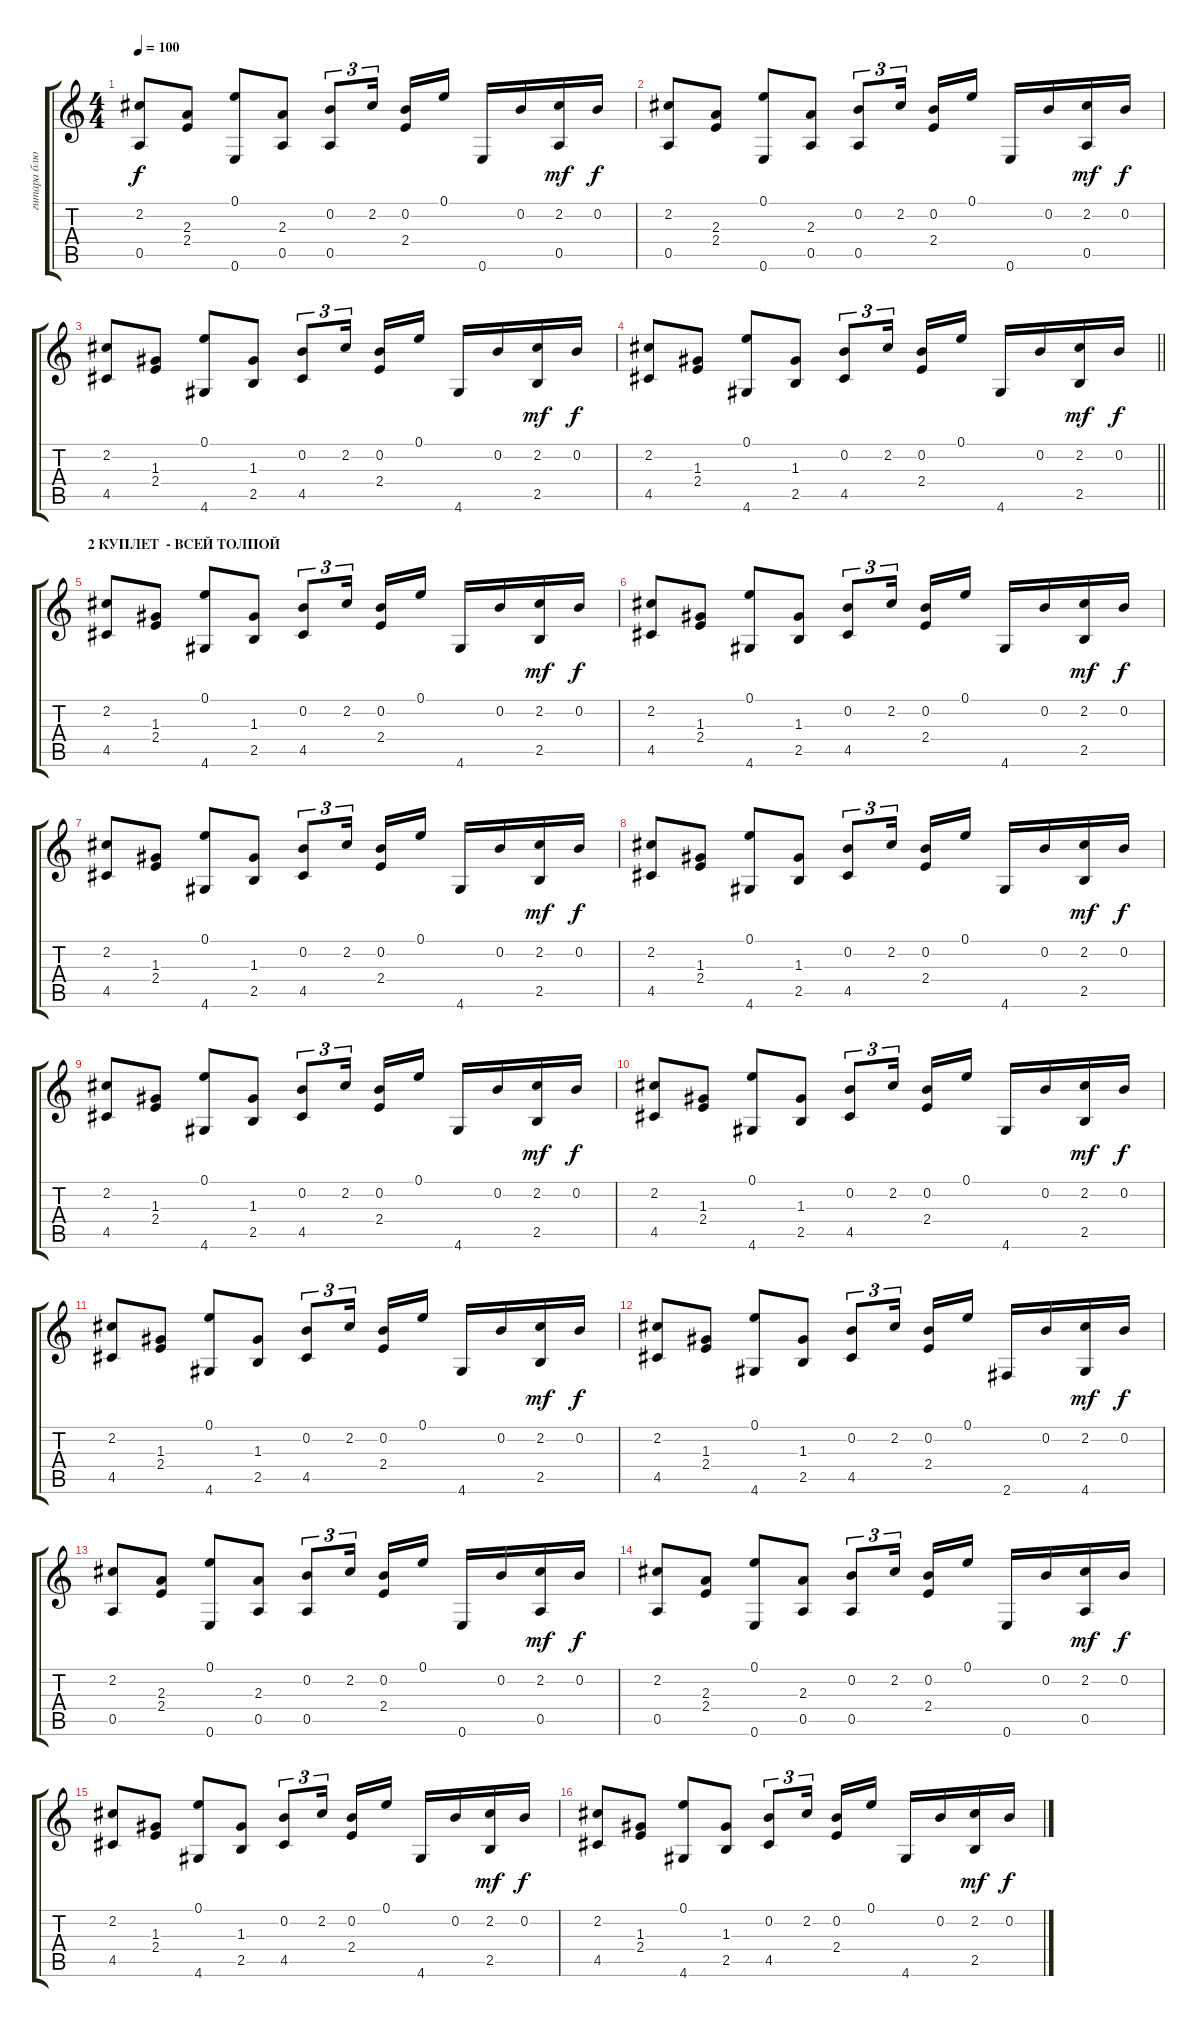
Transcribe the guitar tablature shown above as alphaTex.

\track ("гитара блюз" "гитара блю") {instrument electricguitarjazz}
\staff {score tabs}
\tuning (E4 B3 G3 D3 A2 E2) {hide}
\ts (4 4)
\tempo 100
\clef g2
\ks c
(2.2 0.5).8{dy f} (2.3 2.4).8 (0.1 0.6).8 (2.3 0.5).8 (0.2 0.5).8{tu (3 2)} 2.2.16{tu (3 2) beam splitsecondary} (0.2 2.4).16 0.1.16 0.6.16 0.2.16 (2.2 0.5).16{dy mf} 0.2.16{dy f} |
(2.2 0.5).8 (2.3 2.4).8 (0.1 0.6).8 (2.3 0.5).8 (0.2 0.5).8{tu (3 2)} 2.2.16{tu (3 2) beam splitsecondary} (0.2 2.4).16 0.1.16 0.6.16 0.2.16 (2.2 0.5).16{dy mf} 0.2.16{dy f} |
(2.2 4.5).8 (1.3 2.4).8 (0.1 4.6).8 (1.3 2.5).8 (0.2 4.5).8{tu (3 2)} 2.2.16{tu (3 2) beam splitsecondary} (0.2 2.4).16 0.1.16 4.6.16 0.2.16 (2.2 2.5).16{dy mf} 0.2.16{dy f} |
\barLineRight lightlight
(2.2 4.5).8 (1.3 2.4).8 (0.1 4.6).8 (1.3 2.5).8 (0.2 4.5).8{tu (3 2)} 2.2.16{tu (3 2) beam splitsecondary} (0.2 2.4).16 0.1.16 4.6.16 0.2.16 (2.2 2.5).16{dy mf} 0.2.16{dy f} |
\section ("" "2 КУПЛЕТ  - ВСЕЙ ТОЛПОЙ")
(2.2 4.5).8 (1.3 2.4).8 (0.1 4.6).8 (1.3 2.5).8 (0.2 4.5).8{tu (3 2)} 2.2.16{tu (3 2) beam splitsecondary} (0.2 2.4).16 0.1.16 4.6.16 0.2.16 (2.2 2.5).16{dy mf} 0.2.16{dy f} |
(2.2 4.5).8 (1.3 2.4).8 (0.1 4.6).8 (1.3 2.5).8 (0.2 4.5).8{tu (3 2)} 2.2.16{tu (3 2) beam splitsecondary} (0.2 2.4).16 0.1.16 4.6.16 0.2.16 (2.2 2.5).16{dy mf} 0.2.16{dy f} |
(2.2 4.5).8 (1.3 2.4).8 (0.1 4.6).8 (1.3 2.5).8 (0.2 4.5).8{tu (3 2)} 2.2.16{tu (3 2) beam splitsecondary} (0.2 2.4).16 0.1.16 4.6.16 0.2.16 (2.2 2.5).16{dy mf} 0.2.16{dy f} |
(2.2 4.5).8 (1.3 2.4).8 (0.1 4.6).8 (1.3 2.5).8 (0.2 4.5).8{tu (3 2)} 2.2.16{tu (3 2) beam splitsecondary} (0.2 2.4).16 0.1.16 4.6.16 0.2.16 (2.2 2.5).16{dy mf} 0.2.16{dy f} |
(2.2 4.5).8 (1.3 2.4).8 (0.1 4.6).8 (1.3 2.5).8 (0.2 4.5).8{tu (3 2)} 2.2.16{tu (3 2) beam splitsecondary} (0.2 2.4).16 0.1.16 4.6.16 0.2.16 (2.2 2.5).16{dy mf} 0.2.16{dy f} |
(2.2 4.5).8 (1.3 2.4).8 (0.1 4.6).8 (1.3 2.5).8 (0.2 4.5).8{tu (3 2)} 2.2.16{tu (3 2) beam splitsecondary} (0.2 2.4).16 0.1.16 4.6.16 0.2.16 (2.2 2.5).16{dy mf} 0.2.16{dy f} |
(2.2 4.5).8 (1.3 2.4).8 (0.1 4.6).8 (1.3 2.5).8 (0.2 4.5).8{tu (3 2)} 2.2.16{tu (3 2) beam splitsecondary} (0.2 2.4).16 0.1.16 4.6.16 0.2.16 (2.2 2.5).16{dy mf} 0.2.16{dy f} |
(2.2 4.5).8 (1.3 2.4).8 (0.1 4.6).8 (1.3 2.5).8 (0.2 4.5).8{tu (3 2)} 2.2.16{tu (3 2) beam splitsecondary} (0.2 2.4).16 0.1.16 2.6.16 0.2.16 (2.2 4.6).16{dy mf} 0.2.16{dy f} |
(2.2 0.5).8 (2.3 2.4).8 (0.1 0.6).8 (2.3 0.5).8 (0.2 0.5).8{tu (3 2)} 2.2.16{tu (3 2) beam splitsecondary} (0.2 2.4).16 0.1.16 0.6.16 0.2.16 (2.2 0.5).16{dy mf} 0.2.16{dy f} |
(2.2 0.5).8 (2.3 2.4).8 (0.1 0.6).8 (2.3 0.5).8 (0.2 0.5).8{tu (3 2)} 2.2.16{tu (3 2) beam splitsecondary} (0.2 2.4).16 0.1.16 0.6.16 0.2.16 (2.2 0.5).16{dy mf} 0.2.16{dy f} |
(2.2 4.5).8 (1.3 2.4).8 (0.1 4.6).8 (1.3 2.5).8 (0.2 4.5).8{tu (3 2)} 2.2.16{tu (3 2) beam splitsecondary} (0.2 2.4).16 0.1.16 4.6.16 0.2.16 (2.2 2.5).16{dy mf} 0.2.16{dy f} |
(2.2 4.5).8 (1.3 2.4).8 (0.1 4.6).8 (1.3 2.5).8 (0.2 4.5).8{tu (3 2)} 2.2.16{tu (3 2) beam splitsecondary} (0.2 2.4).16 0.1.16 4.6.16 0.2.16 (2.2 2.5).16{dy mf} 0.2.16{dy f}
